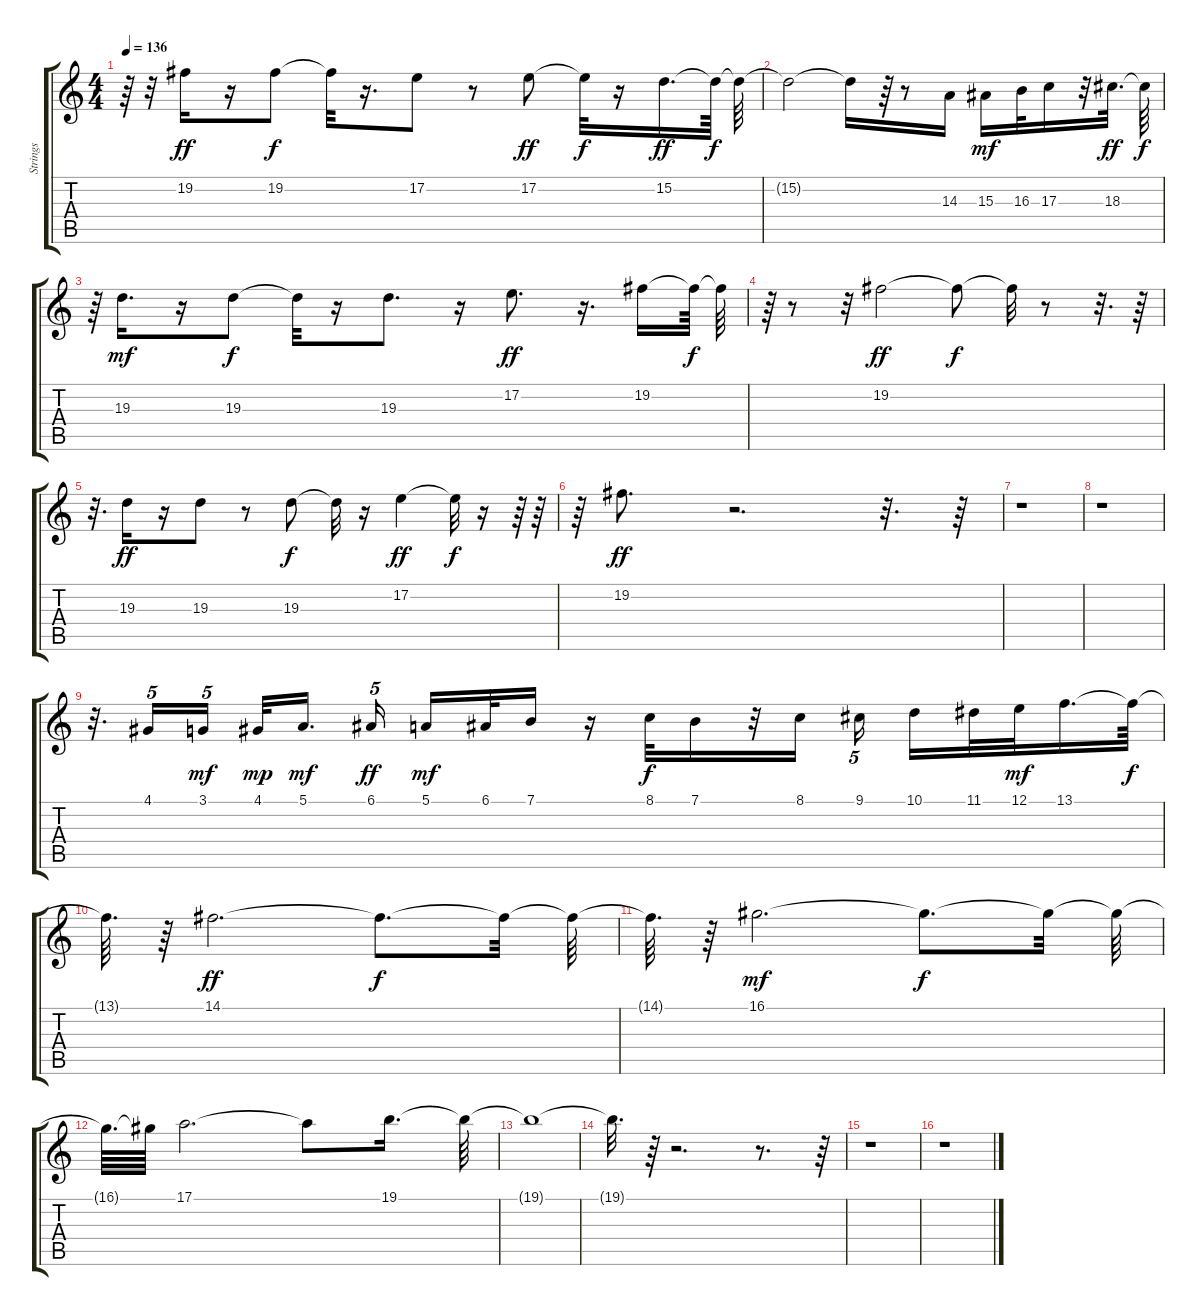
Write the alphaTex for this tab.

\track ("Strings" "Strings") {instrument stringensemble1}
\staff {score tabs}
\tuning (E4 B3 G3 D3 A2 E2) {hide}
\ts (4 4)
\tempo 136
\clef g2
\ks c
r.64{dy f} r.32 19.2.16{dy ff} r.16 19.2.8{dy f} 19.2{t}.32 r.16{d} 17.2.8 r.8 17.2.8{dy ff} 17.2{t}.32{dy f} r.16 15.2.16{d dy ff} 15.2{t}.64{dy f} 15.2{t}.64 |
15.2{t}.2 15.2{t}.16 r.64 r.8 14.3.16 15.3.16{dy mf} 16.3.32 17.3.16 r.32 18.3.32{d dy ff} 18.3{t}.64{dy f} |
r.64 19.3.16{d dy mf} r.16 19.3.8{dy f} 19.3{t}.32 r.16 19.3.8{d} r.16 17.2.8{d dy ff} r.16{d} 19.2.16 19.2{t}.64{dy f} 19.2{t}.64 |
r.64 r.8 r.32 19.2.2{dy ff} 19.2{t}.8{dy f} 19.2{t}.32 r.8 r.32{d} r.64 |
r.32{d} 19.3.16{dy ff} r.16 19.3.8 r.8 19.3.8{dy f} 19.3{t}.32 r.16 17.2.4{dy ff} 17.2{t}.32{dy f} r.16 r.64 r.64 |
r.64 19.2.8{d dy ff} r.2{d} r.32{d} r.64 |
r.1 |
r.1 |
r.32{d} 4.1.16{tu (5 4)} 3.1.16{tu (5 4) dy mf} 4.1.32{dy mp} 5.1.16{d dy mf} 6.1.16{tu (5 4) dy ff} 5.1.16{dy mf} 6.1.32 7.1.16 r.16 8.1.32{dy f} 7.1.16 r.32 8.1.16 9.1.16{tu (5 4)} 10.1.16 11.1.32 12.1.32{dy mf} 13.1.16{d} 13.1{t}.64{dy f} |
13.1{t}.64{d} r.64 14.1.2{d dy ff} 14.1{t}.8{d dy f} 14.1{t}.32 14.1{t}.64 |
14.1{t}.64{d} r.64 16.1.2{d dy mf} 16.1{t}.8{d dy f} 16.1{t}.32 16.1{t}.64 |
16.1{t}.64{d} 16.1{t}.64 17.1.2{d} 17.1{t}.8 19.1.16{d} 19.1{t}.64 |
19.1{t}.1 |
19.1{t}.32{d} r.64 r.2{d} r.8{d} r.64 |
r.1 |
r.1
